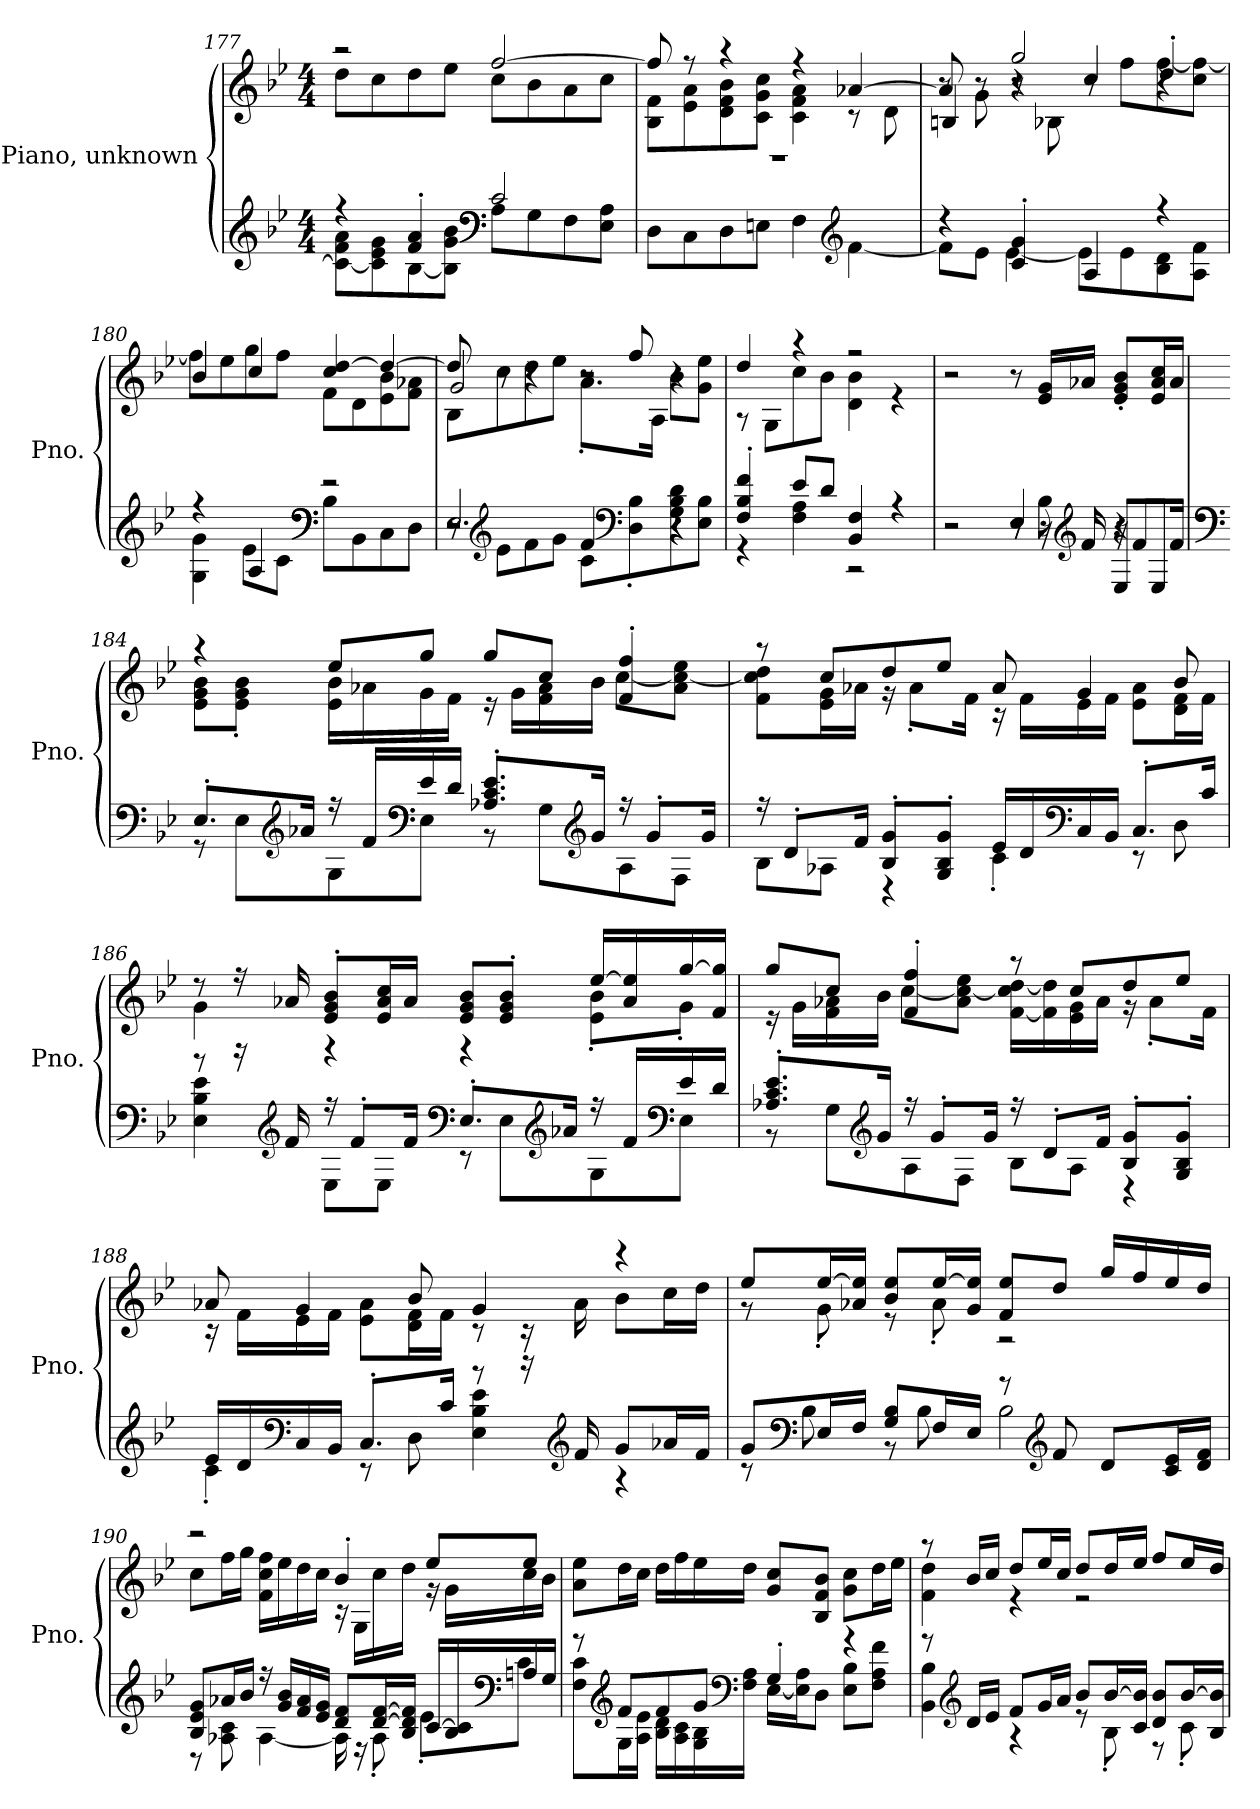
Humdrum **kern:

**kern	**kern
*part1	*part1
*staff2	*staff1
*I"Piano, unknown	*
*I'Pno.	*
*clefG2	*clefG2
*k[b-e-]	*k[b-e-]
*M4/4	*M4/4
=177	=177
*^	*^
4r	8c\_ 8f\ 8a\L	2r	8dd\L
.	8c\] 8e-\ 8g\	.	8cc\
4f/' 4a/'	[8B-\	.	8dd\
.	8B-\] 8g\ 8b-\J	.	8ee-\J
*clefF4	*	*	*
2c/	8A\L	[2ff/	8cc\L
.	8G\	.	8b-\
.	8F\	.	8a\
.	8E-\ 8A\J	.	8cc\J
!!LO:LB:g=z	!!
=178	=178	=178	=178
1r	8D\L	8ff/]	8B-\ 8f\L
.	8C\	8r	8e-\ 8a\
.	8D\	4r	8d\ 8f\ 8b-\
.	8En\J	.	8c\ 8g\ 8cc\J
.	4F\	4r	4c\ 4f\ 4a\
*clefG2	*	*	*
.	[4f\	[4a-X/	8r
.	.	.	8d\
=179	=179	=179	=179
*	*	*	*^
4r	8f\L]	8a-/]	8r	4Bn/
.	8e-\J	8r	8g\	.
4c/' 4g/'	[4e-\	2gg/	8r	4r
.	.	.	8B-X\	.
4A/	8e-\L]	.	8r	4cc/
.	8e-\	.	8ff\L	.
4r	8B-\ 8d\	4r	[8ff\	4dd'/
.	8A\ 8f\J	.	8cc\ 8ff\_J	.
*	*	*	*v	*v
=180	=180	=180	=180
4r	4G\ 4g\	4b-/	8ff\L]
.	.	.	8ee-\
4A/	8e-\L	4cc/	8gg\
.	8c\J	.	8ff\J
*clefF4	*	*	*
2r	8B-\L	4cc/ [4dd/	8f\L
.	8BB-\	.	8d\
.	8C\	4dd/_	8e-\ 8b-\
.	8D\J	.	8f\ 8a-X\J
!!LO:LB:g=z
=181	=181	=181	=181
*	*^	*	*^
2r	8r	2.E-/	8dd/]	8B-\L	2g/
*clefG2	*	*	*	*	*
.	8e-\L	.	8r	8cc\	.
.	8f\	.	4r	8dd\	.
.	8g\J	.	.	8ee-\J	.
4f/	8c\L	.	8r	8.a'\L	2r
*clefF4	*	*	*	*	*
.	8D\' 8B-\'	.	8ff/	.	.
.	.	.	.	16A\Jk	.
4r	8G\ 8B-\ 8d\	4r	4r	8b-\L	.
.	8E-\ 8B-\J	.	.	8g\ 8ee-\J	.
*	*v	*v	*	*	*
*	*	*	*v	*v
=182	=182	=182	=182
4F/' 4B-/' 4f/'	4r	4dd/	8r
.	.	.	8G\L
8e-/L	4F\ 4A\	4r	8cc\
8d/J	.	.	8b-\J
4BB-/ 4F/	2r	2r	4d\ 4b-\
4r	.	.	4r
*	*	*v	*v
=183	=183	=183
*	*^	*
2r	2r	2r	2r
8r	8r	4E-/	8r
16r	8B-\	.	16e-/ 16g/LL
*clefG2	*	*	*
16f/	.	.	16a-X/JJ
16r	4r	8E-/L	8e-/' 8g/' 8b-/'L
8f'/L	.	.	.
.	.	8E-/J	16e-/ 16a-/ 16cc/L
16f/Jk	.	.	16a-/JJ
*v	*v	*v	*
!!LO:LB:g=z
=184	=184
*clefF4	*
*^	*^
8.E-'/L	8r	4r	8e-\ 8g\ 8b-\L
.	8E-\L	.	8e-\' 8g\' 8b-\'J
*clefG2	*	*	*
16a-X/Jk	.	.	.
16r	8G\	8ee-/L	16e-\ 16b-\LL
16f/LL	.	.	16a-X\
*clefF4	*	*	*
16e-/	8E-\J	8gg/J	16g\
16d/JJ	.	.	16f\JJ
8.A-X/' 8.c/' 8.e-/'L	8r	8gg/L	16r
.	.	.	16g\LL
.	8G\L	8cc/J	16f\ 16a-\
*clefG2	*	*	*
16g/Jk	.	.	16b-\JJ
16r	8A-\	4f/' 4ff/'	[8cc\L
8g'/L	.	.	.
.	8F\J	.	8a-\ 8cc\_ 8ee-\J
16g/Jk	.	.	.
=185	=185	=185	=185
16r	8B-\L	8r	8f\ 8cc\] 8dd\L
8d'/L	.	.	.
.	8A-X\J	8cc/L	16e-\ 16g\L
16f/Jk	.	.	16a-X\JJ
8B-/' 8g/'L	4r	8dd/	16r
.	.	.	8a-'\L
8G/' 8B-/' 8g/'J	.	8ee-/J	.
.	.	.	16f\Jk
16e-/LL	4c'\	8a-/	16r
16d/	.	.	16f\LL
*clefF4	*	*	*
16C/	.	4g/	16e-\
16BB-/JJ	.	.	16f\JJ
8.C'/L	8r	.	8e-\ 8a-\L
.	8D\	8b-/	16d\ 16f\L
16c/Jk	.	.	16f\JJ
!!LO:PB:g=z	!!
=186	=186	=186	=186
8r	4E-\ 4B-\ 4e-\	8r	4g\
16r	.	16r	.
*clefG2	*	*	*
16f/	.	16a-X/	.
16r	8E-\L	8e-/' 8g/' 8b-/'L	4r
8f'/L	.	.	.
.	8E-\J	16e-/ 16a-/ 16cc/L	.
16f/Jk	.	16a-/JJ	.
*clefF4	*	*	*
8.E-'/L	8r	8e-/ 8g/ 8b-/L	4r
.	8E-\L	8e-/' 8g/' 8b-/'J	.
*clefG2	*	*	*
16a-X/Jk	.	.	.
16r	8G\	[16ee-/LL	8e-\' 8b-\'L
16f/LL	.	16a-/ 16ee-/]	.
*clefF4	*	*	*
16e-/	8E-\J	[16gg/	8g'\J
16d/JJ	.	16f/ 16gg/]JJ	.
=187	=187	=187	=187
8.A-X/' 8.c/' 8.e-/'L	8r	8gg/L	16r
.	.	.	16g\LL
.	8G\L	8cc/J	16f\ 16a-X\
*clefG2	*	*	*
16g/Jk	.	.	16b-\JJ
16r	8A-\	4f/' 4ff/'	[8cc\L
8g'/L	.	.	.
.	8F\J	.	8a-\ 8cc\_ 8ee-\J
16g/Jk	.	.	.
16r	8B-\L	8r	[16f\ 16cc\] [16dd\LL
8d'/L	.	.	16f\] 16dd\]
.	8A-\J	8cc/L	16e-\ 16g\
16f/Jk	.	.	16a-\JJ
8B-/' 8g/'L	4r	8dd/	16r
.	.	.	8a-'\L
8G/' 8B-/' 8g/'J	.	8ee-/J	.
.	.	.	16f\Jk
!!LO:LB:g=z	!!
=188	=188	=188	=188
16e-/LL	4c'\	8a-X/	16r
16d/	.	.	16f\LL
*clefF4	*	*	*
16C/	.	4g/	16e-\
16BB-/JJ	.	.	16f\JJ
8.C'/L	8r	.	8e-\ 8a-\L
.	8D\	8b-/	16d\ 16f\L
16c/Jk	.	.	16f\JJ
8r	4E-\ 4B-\ 4e-\	4g/	8r
16r	.	.	16r
*clefG2	*	*	*
16f/	.	.	16a-\
8g/L	4r	4r	8b-\L
16a-X/L	.	.	16cc\L
16f/JJ	.	.	16dd\JJ
=189	=189	=189	=189
8g/L	8r	8ee-/L	8r
*clefF4	*	*	*
16E-/L	8B-\	[16ee-/L	8g'\
16F/JJ	.	16a-X/ 16ee-/]JJ	.
8G/ 8B-/L	8r	8b-/ 8ee-/L	8r
16F/L	8B-\	[16ee-/L	8a-'\
16E-/JJ	.	16g/ 16ee-/]JJ	.
8r	2B-\	8f/ 8ee-/L	2r
*clefG2	*	*	*
8f/	.	8dd/J	.
8d/L	.	16gg/LL	.
.	.	16ff/	.
16c/ 16e-/L	.	16ee-/	.
16d/ 16f/JJ	.	16dd/JJ	.
!!LO:LB:g=z	!!
=190	=190	=190	=190
8B-/ 8e-/ 8g/L	8r	2r	8cc\L
16a-X/L	8A-X\ 8c\	.	16ff\L
16b-/JJ	.	.	16gg\JJ
16r	[4A-\	.	16f\ 16cc\ 16ff\LL
16g/ 16b-/LL	.	.	16ee-\
16f/ 16a-/	.	.	16dd\
16e-/ 16g/JJ	.	.	16cc\JJ
8d/ 8f/L	16A-\]	4b-'/	16r
.	16r	.	16G\LL
[16d/ [16f/L	8A-'\	.	16cc\
16B-/ 16d/] 16f/]JJ	.	.	16dd\JJ
[16c/LL	8e-'\L	8ee-/L	16r
16B-/ 16c/]	.	.	16g\LL
*clefF4	*	*	*
16An/	8c\J	8ee-/J	16cc\
16G/JJ	.	.	16b-\JJ
*	*	*v	*v
=191	=191	=191
8r	8F\ 8c\L	8a\ 8ee-\L
*clefG2	*	*
8f/L	16G\L	16dd\L
.	16A\ 16e-\JJ	16cc\JJ
8f/	16B-\ 16d\LL	16dd\LL
.	16A\ 16c\	16ff\
8g/J	16G\ 16B-\	16ee-\
*clefF4	*	*
.	16F\ 16A\JJ	16dd\JJ
4G'/	[16E-\LL	8g/ 8cc/L
.	16E-\] 16A\J	.
.	8D\J	8B-/ 8f/ 8b-/J
4r	8E-\ 8B-\L	8g\ 8cc\L
.	8F\ 8A\ 8f\J	16dd\L
.	.	16ee-\JJ
!!LO:LB:g=z
=192	=192	=192
*	*	*^
8r	4BB-\ 4B-\	8r	4f\ 4dd\
*clefG2	*	*	*
16d/LL	.	16b-/LL	.
16e-/JJ	.	16cc/JJ	.
8f/L	4r	8dd/L	4r
16g/L	.	16ee-/L	.
16a/JJ	.	16cc/JJ	.
8b-/L	8r	8dd/L	2r
[16b-/L	8B-'\	16dd/L	.
16c/ 16b-/]JJ	.	16ee-/JJ	.
8d/ 8b-/L	8r	8ff/L	.
[16b-/L	8c'\	16ee-/L	.
16B-/ 16b-/]JJ	.	16dd/JJ	.
*v	*v	*	*
*	*v	*v
=	=
*-	*-
